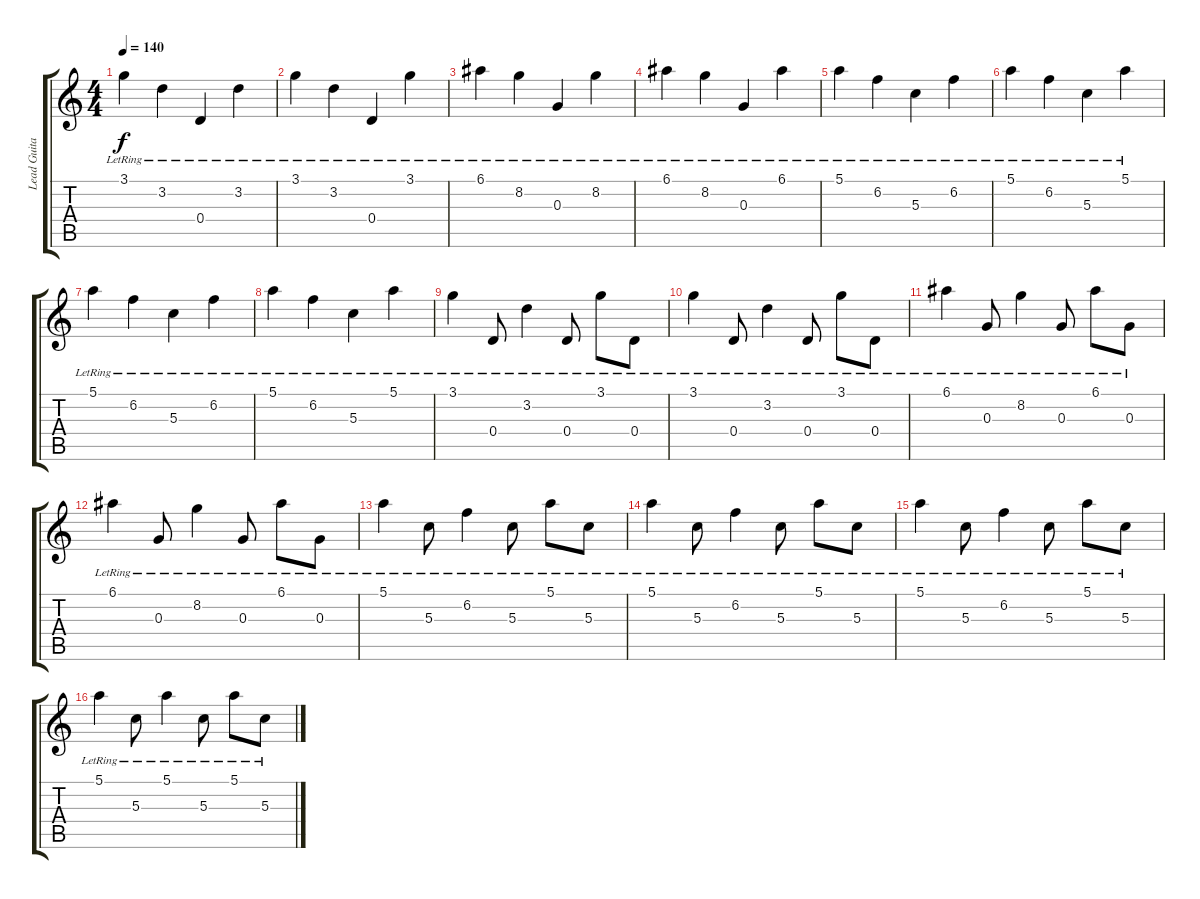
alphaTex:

\track ("Lead Guitar" "Lead Guita") {instrument electricguitarclean}
\staff {score tabs}
\tuning (E4 B3 G3 D3 A2 D2) {hide}
\ts (4 4)
\tempo 140
\clef g2
\ks c
3.1{lr}.4{dy f} 3.2{lr}.4 0.4{lr}.4 3.2{lr}.4 |
3.1{lr}.4 3.2{lr}.4 0.4{lr}.4 3.1{lr}.4 |
6.1{lr}.4 8.2{lr}.4 0.3{lr}.4 8.2{lr}.4 |
6.1{lr}.4 8.2{lr}.4 0.3{lr}.4 6.1{lr}.4 |
5.1{lr}.4 6.2{lr}.4 5.3{lr}.4 6.2{lr}.4 |
5.1{lr}.4 6.2{lr}.4 5.3{lr}.4 5.1{lr}.4 |
5.1{lr}.4 6.2{lr}.4 5.3{lr}.4 6.2{lr}.4 |
5.1{lr}.4 6.2{lr}.4 5.3{lr}.4 5.1{lr}.4 |
3.1{lr}.4 0.4{lr}.8 3.2{lr}.4 0.4{lr}.8 3.1{lr}.8 0.4{lr}.8 |
3.1{lr}.4 0.4{lr}.8 3.2{lr}.4 0.4{lr}.8 3.1{lr}.8 0.4{lr}.8 |
6.1{lr}.4 0.3{lr}.8 8.2{lr}.4 0.3{lr}.8 6.1{lr}.8 0.3{lr}.8 |
6.1{lr}.4 0.3{lr}.8 8.2{lr}.4 0.3{lr}.8 6.1{lr}.8 0.3{lr}.8 |
5.1{lr}.4 5.3{lr}.8 6.2{lr}.4 5.3{lr}.8 5.1{lr}.8 5.3{lr}.8 |
5.1{lr}.4 5.3{lr}.8 6.2{lr}.4 5.3{lr}.8 5.1{lr}.8 5.3{lr}.8 |
5.1{lr}.4 5.3{lr}.8 6.2{lr}.4 5.3{lr}.8 5.1{lr}.8 5.3{lr}.8 |
5.1{lr}.4 5.3{lr}.8 5.1{lr}.4 5.3{lr}.8 5.1{lr}.8 5.3{lr}.8
